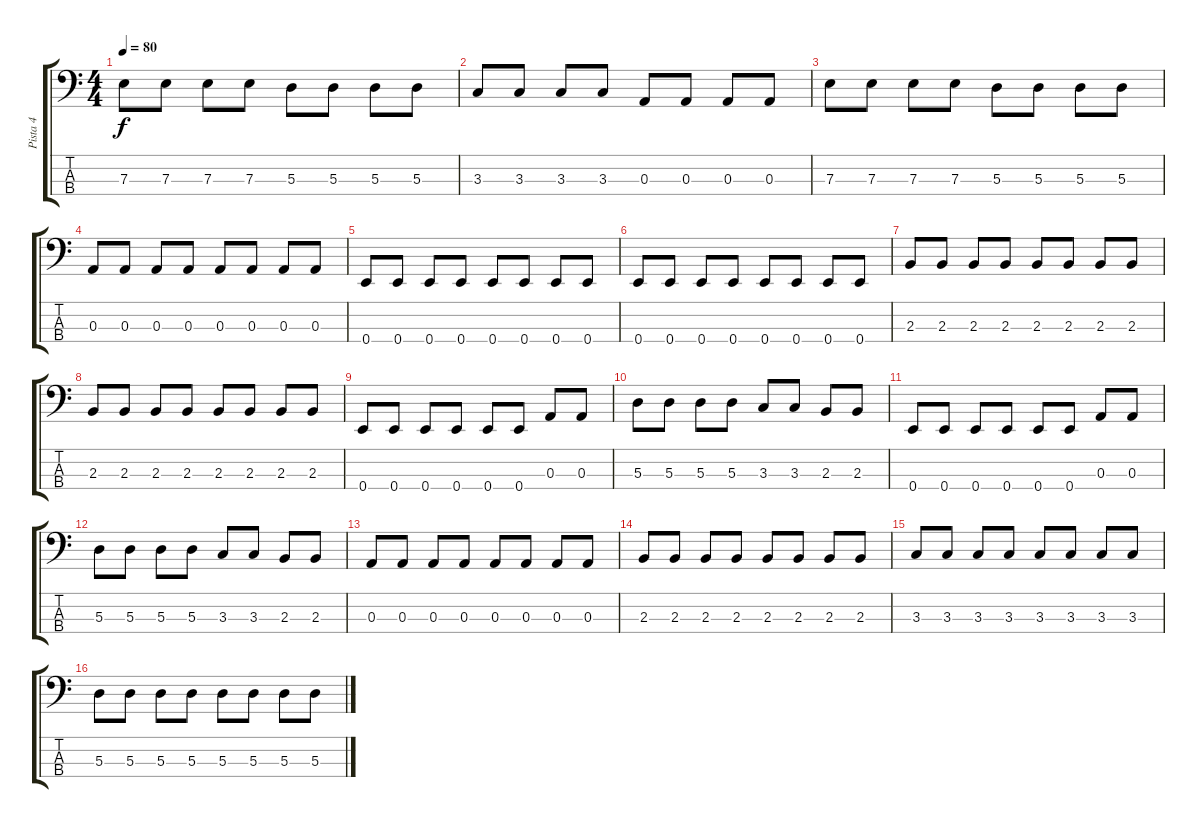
\track ("Pista 4" "Pista 4") {instrument electricbassfinger}
\staff {score tabs}
\tuning (G2 D2 A1 E1) {hide}
\ts (4 4)
\tempo 80
\clef f4
\ks c
7.3.8{dy f} 7.3.8 7.3.8 7.3.8 5.3.8 5.3.8 5.3.8 5.3.8 |
3.3.8 3.3.8 3.3.8 3.3.8 0.3.8 0.3.8 0.3.8 0.3.8 |
7.3.8 7.3.8 7.3.8 7.3.8 5.3.8 5.3.8 5.3.8 5.3.8 |
0.3.8 0.3.8 0.3.8 0.3.8 0.3.8 0.3.8 0.3.8 0.3.8 |
0.4.8 0.4.8 0.4.8 0.4.8 0.4.8 0.4.8 0.4.8 0.4.8 |
0.4.8 0.4.8 0.4.8 0.4.8 0.4.8 0.4.8 0.4.8 0.4.8 |
2.3.8 2.3.8 2.3.8 2.3.8 2.3.8 2.3.8 2.3.8 2.3.8 |
2.3.8 2.3.8 2.3.8 2.3.8 2.3.8 2.3.8 2.3.8 2.3.8 |
0.4.8 0.4.8 0.4.8 0.4.8 0.4.8 0.4.8 0.3.8 0.3.8 |
5.3.8 5.3.8 5.3.8 5.3.8 3.3.8 3.3.8 2.3.8 2.3.8 |
0.4.8 0.4.8 0.4.8 0.4.8 0.4.8 0.4.8 0.3.8 0.3.8 |
5.3.8 5.3.8 5.3.8 5.3.8 3.3.8 3.3.8 2.3.8 2.3.8 |
0.3.8 0.3.8 0.3.8 0.3.8 0.3.8 0.3.8 0.3.8 0.3.8 |
2.3.8 2.3.8 2.3.8 2.3.8 2.3.8 2.3.8 2.3.8 2.3.8 |
3.3.8 3.3.8 3.3.8 3.3.8 3.3.8 3.3.8 3.3.8 3.3.8 |
5.3.8 5.3.8 5.3.8 5.3.8 5.3.8 5.3.8 5.3.8 5.3.8
